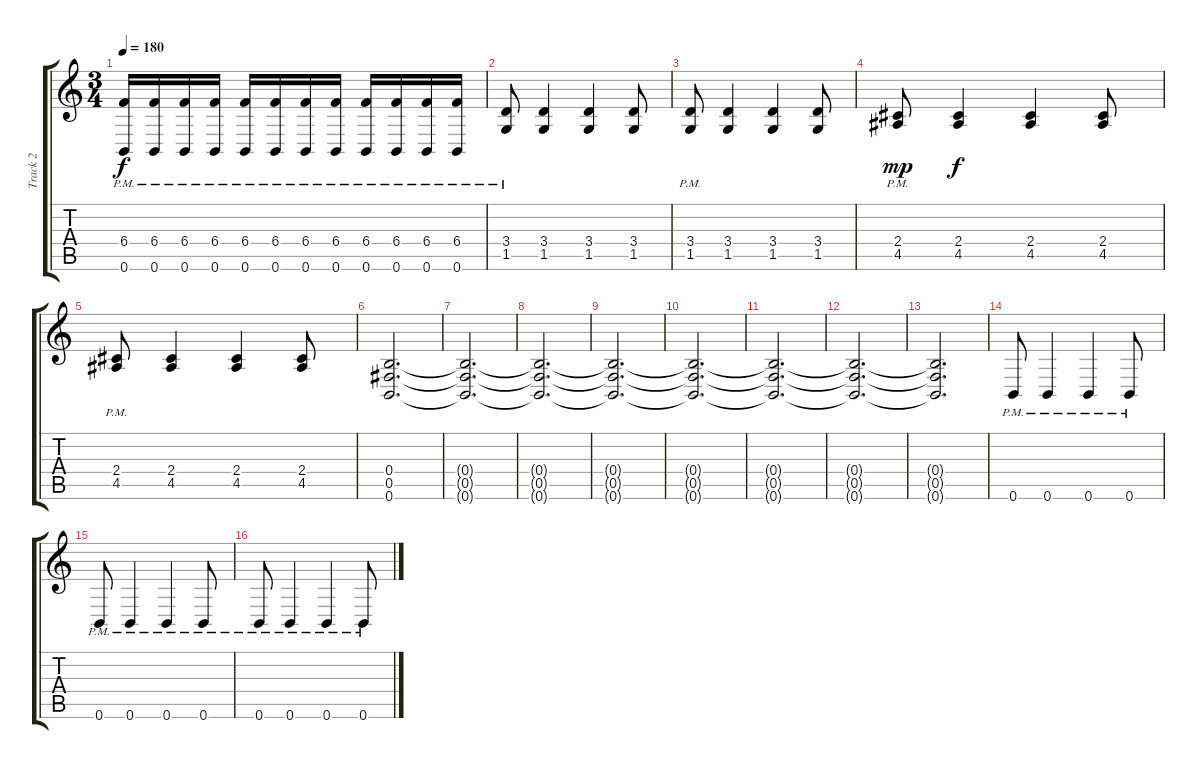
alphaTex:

\track ("Track 2" "Track 2") {instrument overdrivenguitar}
\staff {score tabs}
\tuning (Db4 Ab3 E3 B2 Gb2 B1) {hide}
\ts (3 4)
\tempo 180
\clef g2
\ks c
(6.4{pm} 0.6{pm}).16{dy f} (6.4{pm} 0.6{pm}).16 (6.4{pm} 0.6{pm}).16 (6.4{pm} 0.6{pm}).16 (6.4{pm} 0.6{pm}).16 (6.4{pm} 0.6{pm}).16 (6.4{pm} 0.6{pm}).16 (6.4{pm} 0.6{pm}).16 (6.4{pm} 0.6{pm}).16 (6.4{pm} 0.6{pm}).16 (6.4{pm} 0.6{pm}).16 (6.4{pm} 0.6{pm}).16 |
(3.4{pm} 1.5{pm}).8 (3.4 1.5).4 (3.4 1.5).4 (3.4 1.5).8 |
(3.4{pm} 1.5{pm}).8 (3.4 1.5).4 (3.4 1.5).4 (3.4 1.5).8 |
(2.4{pm} 4.5{pm}).8{dy mp} (2.4 4.5).4{dy f} (2.4 4.5).4 (2.4 4.5).8 |
(2.4{pm} 4.5{pm}).8 (2.4 4.5).4 (2.4 4.5).4 (2.4 4.5).8 |
(0.4 0.5 0.6).2{d} |
(0.4{t} 0.5{t} 0.6{t}).2{d} |
(0.4{t} 0.5{t} 0.6{t}).2{d} |
(0.4{t} 0.5{t} 0.6{t}).2{d} |
(0.4{t} 0.5{t} 0.6{t}).2{d} |
(0.4{t} 0.5{t} 0.6{t}).2{d} |
(0.4{t} 0.5{t} 0.6{t}).2{d} |
(0.4{t} 0.5{t} 0.6{t}).2{d} |
0.6{pm}.8 0.6{pm}.4 0.6{pm}.4 0.6{pm}.8 |
0.6{pm}.8 0.6{pm}.4 0.6{pm}.4 0.6{pm}.8 |
0.6{pm}.8 0.6{pm}.4 0.6{pm}.4 0.6{pm}.8
